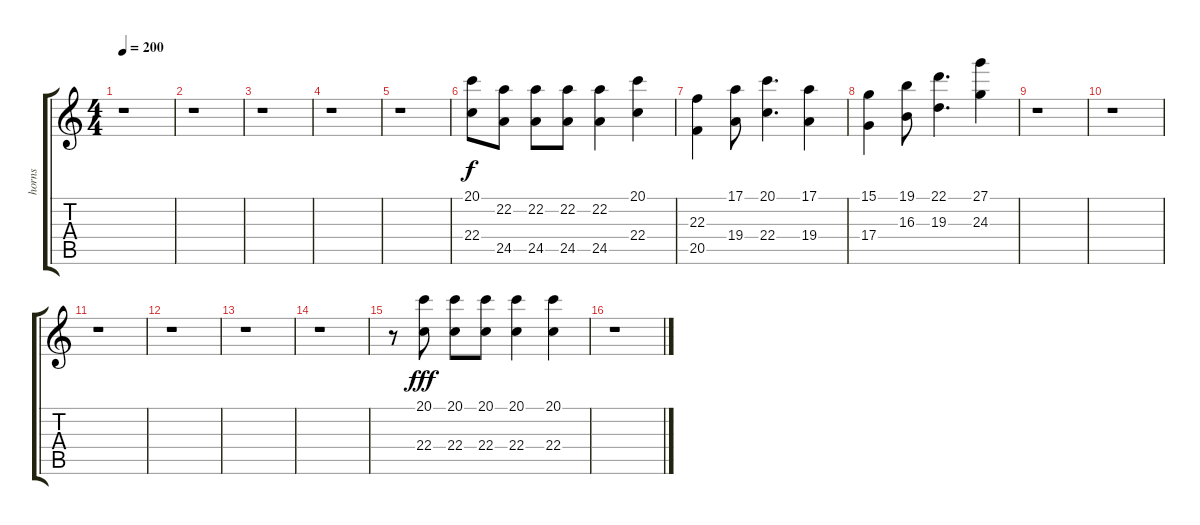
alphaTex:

\track ("horns               " "horns     ") {instrument frenchhorn}
\staff {score tabs}
\tuning (E4 B3 G3 D3 A2 E2) {hide}
\ts (4 4)
\tempo 200
\clef g2
\ks c
r.1{dy f} |
r.1 |
r.1 |
r.1 |
r.1 |
(20.1 22.4).8 (22.2 24.5).8 (22.2 24.5).8 (22.2 24.5).8 (22.2 24.5).4 (20.1 22.4).4 |
(22.3 20.5).4 (17.1 19.4).8 (20.1 22.4).4{d} (17.1 19.4).4 |
(15.1 17.4).4 (19.1 16.3).8 (22.1 19.3).4{d} (27.1 24.3).4 |
r.1 |
r.1 |
r.1 |
r.1 |
r.1 |
r.1 |
r.8 (20.1 22.4).8{dy fff} (20.1 22.4).8 (20.1 22.4).8 (20.1 22.4).4 (20.1 22.4).4 |
r.1
